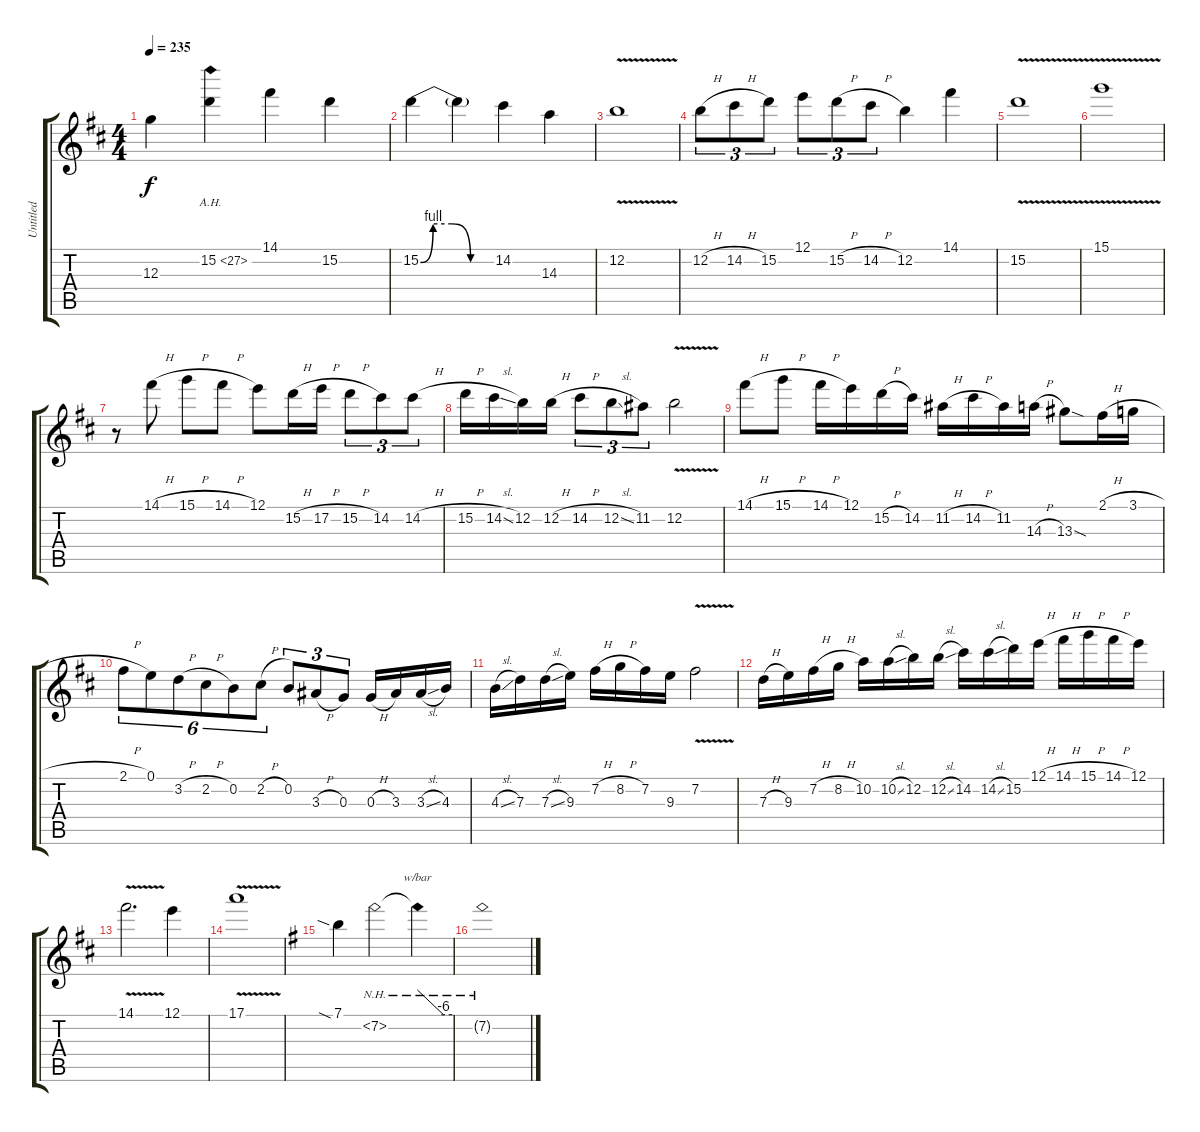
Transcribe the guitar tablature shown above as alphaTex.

\track ("Untitled" "Untitled") {instrument distortionguitar}
\staff {score tabs}
\tuning (E4 B3 G3 D3 A2 E2) {hide}
\ts (4 4)
\tempo 235
\clef g2
\ks d
12.3.4{dy f} 15.2{ah 12}.4 14.1.4 15.2.4 |
15.2{be (custom 0 0 10 4 25 4 40 0 60 0)}.4 15.2{t}.4 14.2.4 14.3.4 |
12.2{v}.1 |
12.2{h}.8{tu (3 2)} 14.2{h}.8{tu (3 2)} 15.2.8{tu (3 2)} 12.1.8{tu (3 2)} 15.2{h}.8{tu (3 2)} 14.2{h}.8{tu (3 2)} 12.2.4 14.1.4 |
15.2{v}.1 |
15.1{v}.1 |
r.8 14.1{h}.8 15.1{h}.8 14.1{h}.8 12.1.8 15.2{h}.16 17.2{h}.16 15.2{h}.8{tu (3 2)} 14.2.8{tu (3 2)} 14.2{h}.8{tu (3 2)} |
15.2{h}.16 14.2{sl}.16 12.2.16 12.2{h}.16 14.2{h}.8{tu (3 2)} 12.2{sl}.8{tu (3 2)} 11.2.8{tu (3 2)} 12.2{v}.2 |
14.1{h}.8 15.1{h}.8 14.1{h}.16 12.1.16 15.2{h}.16 14.2.16 11.2{h}.16 14.2{h}.16 11.2.16 14.3{h}.16 13.3{sod}.8 2.1{h}.16 3.1{h}.16 |
2.1{h}.8{tu (6 4)} 0.1.8{tu (6 4)} 3.2{h}.8{tu (6 4)} 2.2{h}.8{tu (6 4)} 0.2.8{tu (6 4)} 2.2{h}.8{tu (6 4)} 0.2.8{tu (3 2)} 3.3{h}.8{tu (3 2)} 0.3.8{tu (3 2)} 0.3{h}.16 3.3.16 3.3{sl}.16 4.3.16 |
4.3{sl}.16 7.3.16 7.3{sl}.16 9.3.16 7.2{h}.16 8.2{h}.16 7.2.16 9.3.16 7.2{v}.2 |
7.3{h}.16 9.3.16 7.2{h}.16 8.2{h}.16 10.2.16 10.2{sl}.16 12.2.16 12.2{sl}.16 14.2.16 14.2{sl}.16 15.2.16 12.1{h}.16 14.1{h}.16 15.1{h}.16 14.1{h}.16 12.1.16 |
14.1{v}.2{d} 12.1.4 |
17.1{v}.1 |
\ks g
7.1{sia}.4 7.2{nh}.2 7.2{nh t}.4{tbe (custom default 0 0 45 -24 60 -24)} |
7.2{nh t}.1
